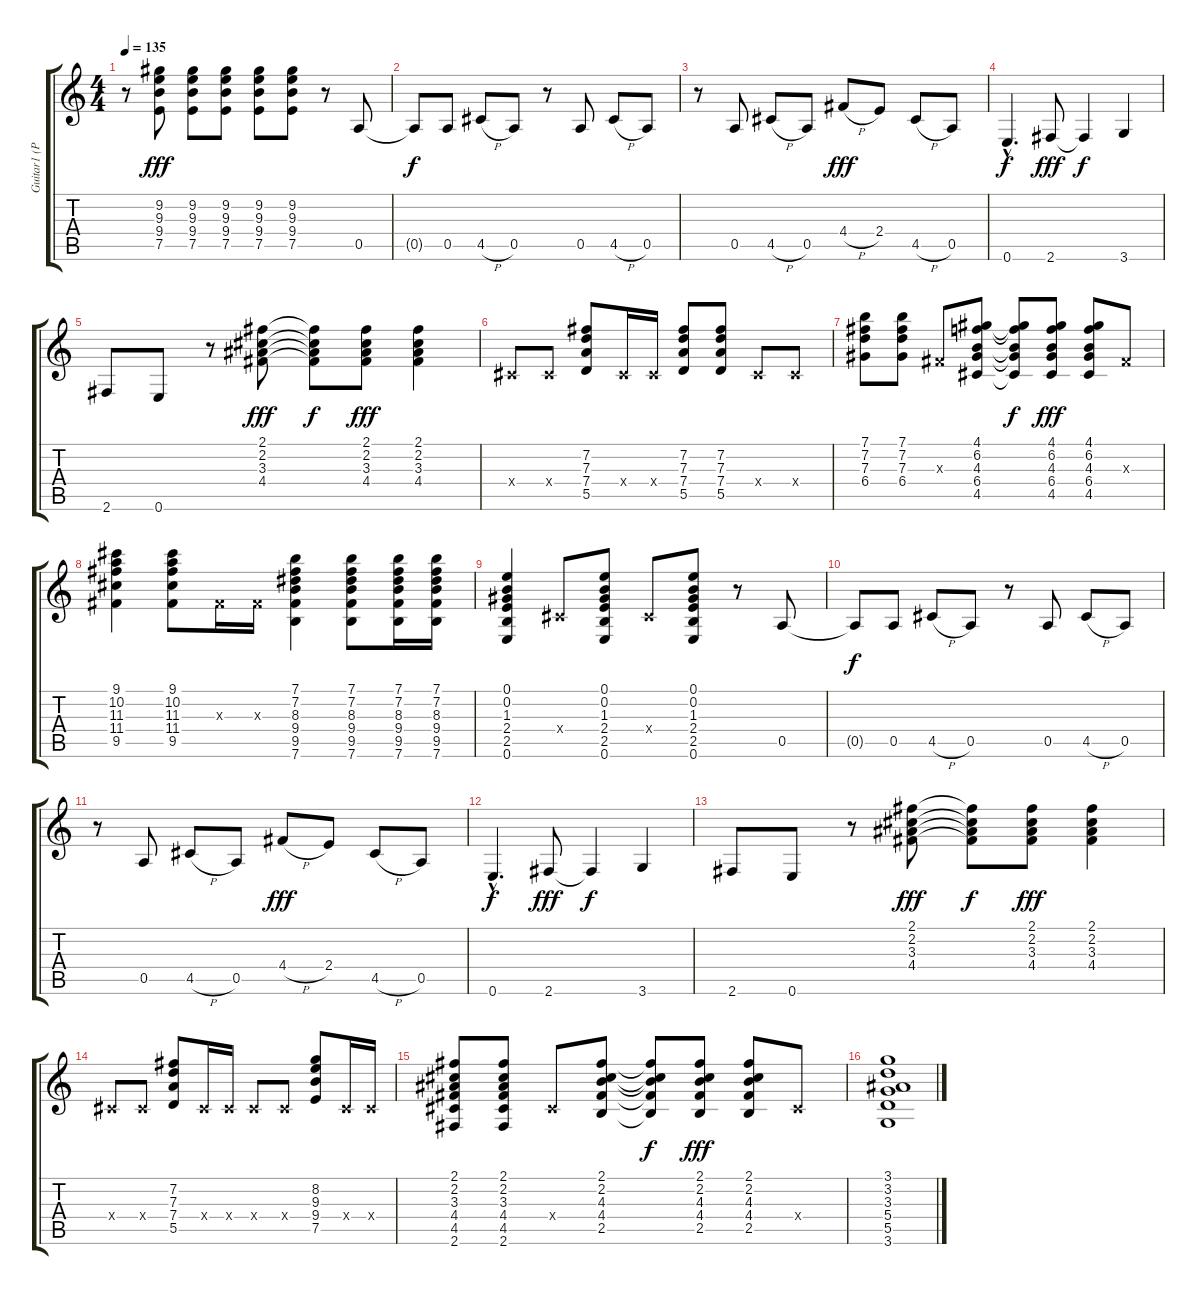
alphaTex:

\track ("Guitar1 (Part1)" "Guitar1 (P") {instrument overdrivenguitar}
\staff {score tabs}
\tuning (E4 B3 G3 D3 A2 E2) {hide}
\ts (4 4)
\tempo 135
\clef g2
\ks c
r.8{dy fff} (9.2 9.3 9.4 7.5).8 (9.2 9.3 9.4 7.5).8 (9.2 9.3 9.4 7.5).8 (9.2 9.3 9.4 7.5).8 (9.2 9.3 9.4 7.5).8 r.8 0.5.8 |
0.5{t}.8{dy f} 0.5.8 4.5{h}.8 0.5.8 r.8 0.5.8 4.5{h}.8 0.5.8 |
r.8 0.5.8 4.5{h}.8 0.5.8 4.4{h}.8{dy fff} 2.4.8 4.5{h}.8 0.5.8 |
0.6{hac}.4{d dy f} 2.6.8{dy fff} 2.6{t}.4{dy f} 3.6.4 |
2.6.8 0.6.8 r.8 (2.1 2.2 3.3 4.4).8{dy fff} (2.1{t} 2.2{t} 3.3{t} 4.4{t}).8{dy f} (2.1 2.2 3.3 4.4).8{dy fff} (2.1 2.2 3.3 4.4).4 |
-1.4{x}.8 -1.4{x}.8 (7.2 7.3 7.4 5.5).8 -1.4{x}.16 -1.4{x}.16 (7.2 7.3 7.4 5.5).8 (7.2 7.3 7.4 5.5).8 -1.4{x}.8 -1.4{x}.8 |
(7.1 7.2 7.3 6.4).8 (7.1 7.2 7.3 6.4).8 -1.3{x}.8 (4.1 6.2 4.3 6.4 4.5).8 (4.1{t} 6.2{t} 4.3{t} 6.4{t} 4.5{t}).8{dy f} (4.1 6.2 4.3 6.4 4.5).8{dy fff} (4.1 6.2 4.3 6.4 4.5).8 -1.3{x}.8 |
(9.1 10.2 11.3 11.4 9.5).4 (9.1 10.2 11.3 11.4 9.5).8 -1.3{x}.16 -1.3{x}.16 (7.1 7.2 8.3 9.4 9.5 7.6).4 (7.1 7.2 8.3 9.4 9.5 7.6).8 (7.1 7.2 8.3 9.4 9.5 7.6).16 (7.1 7.2 8.3 9.4 9.5 7.6).16 |
(0.1 0.2 1.3 2.4 2.5 0.6).4 -1.4{x}.8 (0.1 0.2 1.3 2.4 2.5 0.6).8 -1.4{x}.8 (0.1 0.2 1.3 2.4 2.5 0.6).8 r.8 0.5.8 |
0.5{t}.8{dy f} 0.5.8 4.5{h}.8 0.5.8 r.8 0.5.8 4.5{h}.8 0.5.8 |
r.8 0.5.8 4.5{h}.8 0.5.8 4.4{h}.8{dy fff} 2.4.8 4.5{h}.8 0.5.8 |
0.6{hac}.4{d dy f} 2.6.8{dy fff} 2.6{t}.4{dy f} 3.6.4 |
2.6.8 0.6.8 r.8 (2.1 2.2 3.3 4.4).8{dy fff} (2.1{t} 2.2{t} 3.3{t} 4.4{t}).8{dy f} (2.1 2.2 3.3 4.4).8{dy fff} (2.1 2.2 3.3 4.4).4 |
-1.4{x}.8 -1.4{x}.8 (7.2 7.3 7.4 5.5).8 -1.4{x}.16 -1.4{x}.16 -1.4{x}.8 -1.4{x}.8 (8.2 9.3 9.4 7.5).8 -1.4{x}.16 -1.4{x}.16 |
(2.1 2.2 3.3 4.4 4.5 2.6).8 (2.1 2.2 3.3 4.4 4.5 2.6).8 -1.4{x}.8 (2.1 2.2 4.3 4.4 2.5).8 (2.1{t} 2.2{t} 4.3{t} 4.4{t} 2.5{t}).8{dy f} (2.1 2.2 4.3 4.4 2.5).8{dy fff} (2.1 2.2 4.3 4.4 2.5).8 -1.4{x}.8 |
(3.1 3.2 3.3 5.4 5.5 3.6).1
